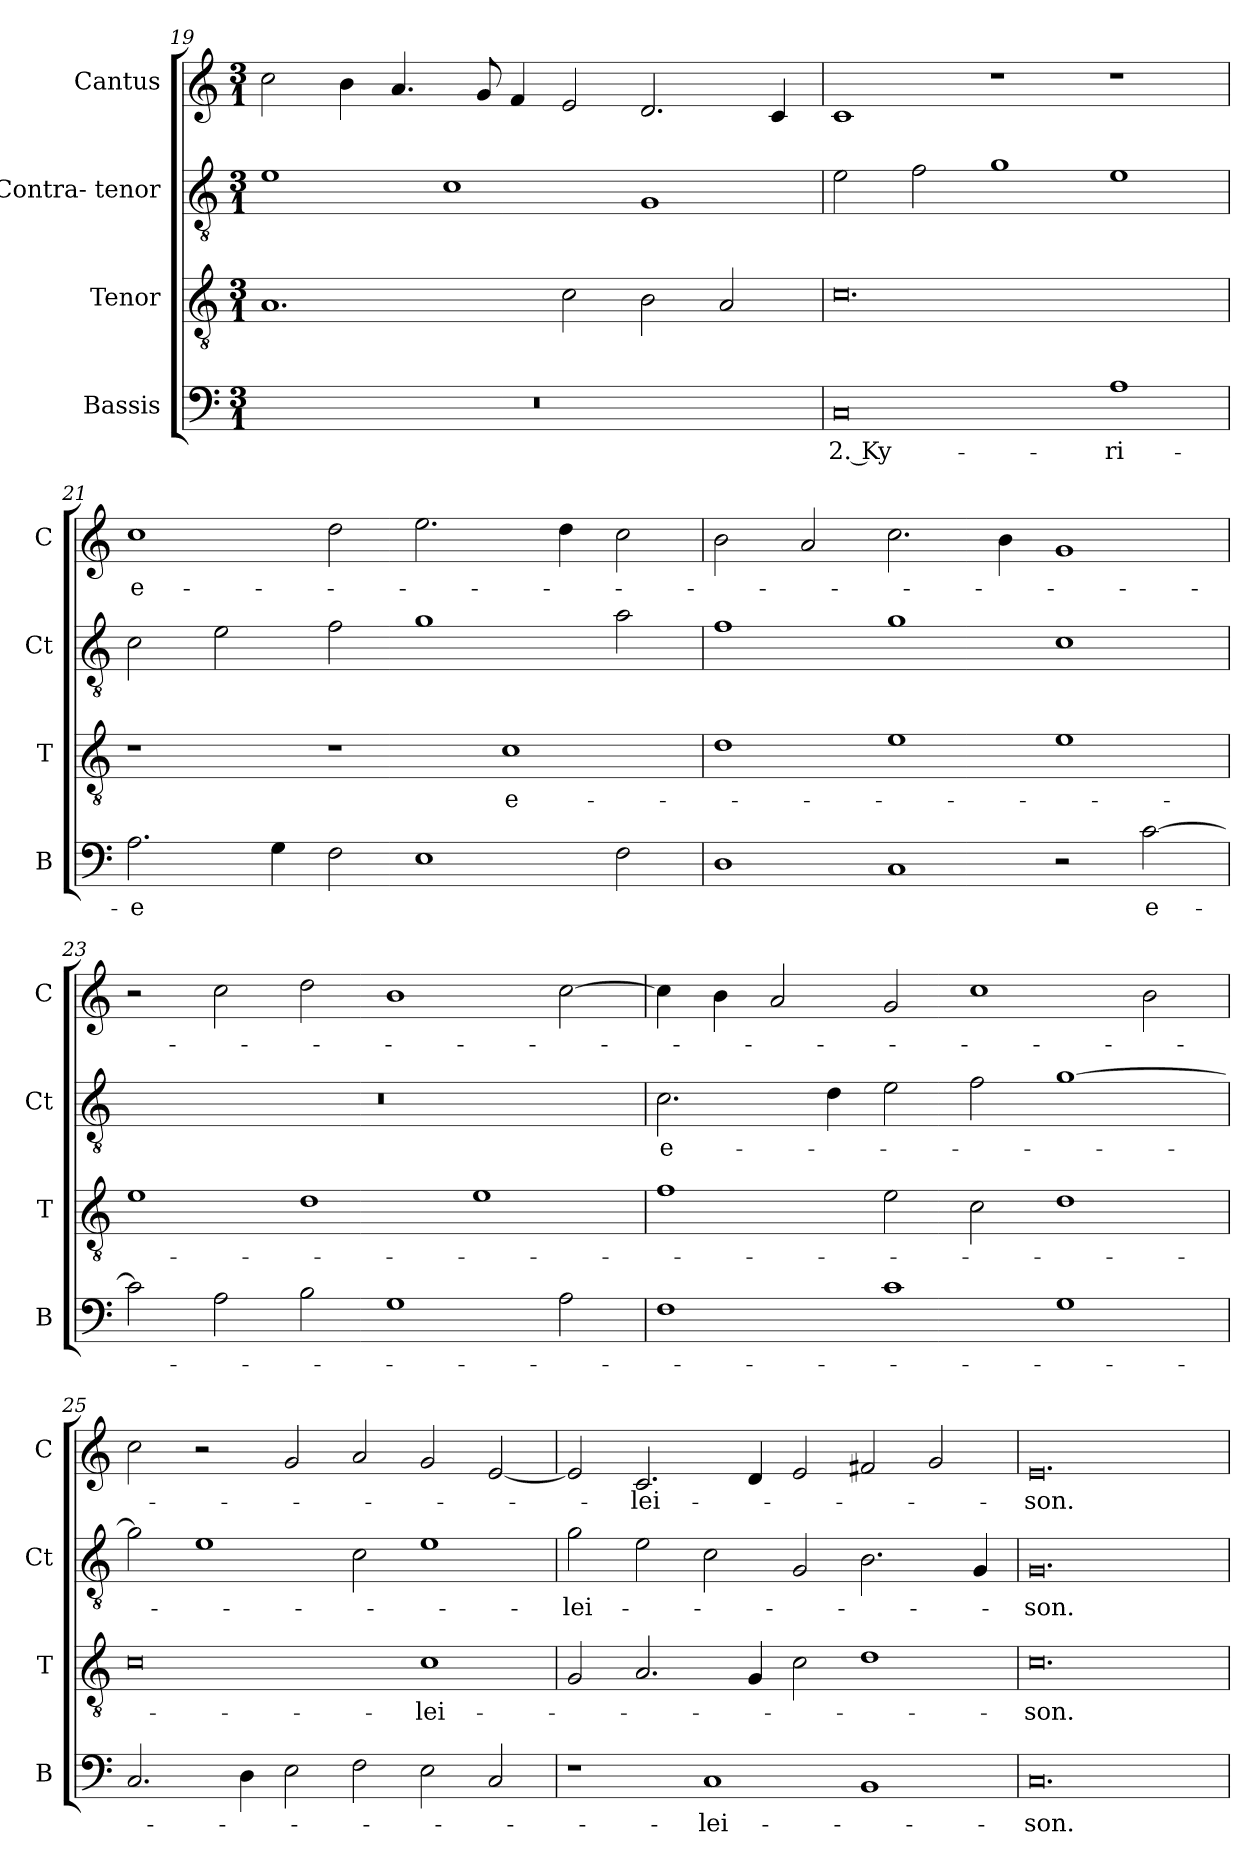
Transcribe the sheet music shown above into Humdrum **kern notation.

**kern	**text	**kern	**text	**kern	**text	**kern	**text
*part4	*part4	*part3	*part3	*part2	*part2	*part1	*part1
*staff4	*staff4	*staff3	*staff3	*staff2	*staff2	*staff1	*staff1
*I"Bassis	*	*I"Tenor	*	*I"Contra- tenor	*	*I"Cantus	*
*I'B	*	*I'T	*	*I'Ct	*	*I'C	*
*clefF4	*	*clefGv2	*	*clefGv2	*	*clefG2	*
*k[]	*	*k[]	*	*k[]	*	*k[]	*
*C:	*	*C:	*	*C:	*	*C:	*
*M3/1	*	*M3/1	*	*M3/1	*	*M3/1	*
=19	=19	=19	=19	=19	=19	=19	=19
0.r	.	1.A	.	1e	.	2cc\	.
.	.	.	.	.	.	4b\	.
.	.	.	.	.	.	4.a/	.
.	.	.	.	1c	.	.	.
.	.	.	.	.	.	8g/	.
.	.	.	.	.	.	4f/	.
.	.	2c\	.	.	.	2e/	.
.	.	2B\	.	1G	.	2.d/	.
.	.	2A/	.	.	.	.	.
.	.	.	.	.	.	4c/	.
=20	=20	=20	=20	=20	=20	=20	=20
!	!LO:LY:b	!	!	!	!	!	!
0C	2. Ky-	0.c	.	2e\	.	1c	.
.	.	.	.	2f\	.	.	.
.	.	.	.	1g	.	1r	.
!	!LO:LY:b	!	!	!	!	!	!
1A	-ri-	.	.	1e	.	1r	.
=21	=21	=21	=21	=21	=21	=21	=21
!	!LO:LY:b	!	!	!	!	!	!LO:LY:b
2.A\	-e	1r	.	2c\	.	1cc	e-
.	.	.	.	2e\	.	.	.
4G\	.	.	.	.	.	.	.
2F\	.	1r	.	2f\	.	2dd\	.
1E	.	.	.	1g	.	2.ee\	.
!	!	!	!LO:LY:b	!	!	!	!
.	.	1c	e-	.	.	.	.
.	.	.	.	.	.	4dd\	.
2F\	.	.	.	2a\	.	2cc\	.
=22	=22	=22	=22	=22	=22	=22	=22
1D	.	1d	.	1f	.	2b\	.
.	.	.	.	.	.	2a/	.
1C	.	1e	.	1g	.	2.cc\	.
.	.	.	.	.	.	4b\	.
2r	.	1e	.	1c	.	1g	.
!	!LO:LY:b	!	!	!	!	!	!
[2c\	e-	.	.	.	.	.	.
=23	=23	=23	=23	=23	=23	=23	=23
2c\]	.	1e	.	0.r	.	2r	.
2A\	.	.	.	.	.	2cc\	.
2B\	.	1d	.	.	.	2dd\	.
1G	.	.	.	.	.	1b	.
.	.	1e	.	.	.	.	.
2A\	.	.	.	.	.	[2cc\	.
!!LO:PB:g=z
=24	=24	=24	=24	=24	=24	=24	=24
!	!	!	!	!	!LO:LY:b	!	!
1F	.	1f	.	2.c\	e-	4cc\]	.
.	.	.	.	.	.	4b\	.
.	.	.	.	.	.	2a/	.
.	.	.	.	4d\	.	.	.
1c	.	2e\	.	2e\	.	2g/	.
.	.	2c\	.	2f\	.	1cc	.
1G	.	1d	.	[1g	.	.	.
.	.	.	.	.	.	2b\	.
=25	=25	=25	=25	=25	=25	=25	=25
2.C/	.	0c	.	2g\]	.	2cc\	.
.	.	.	.	1e	.	2r	.
4D\	.	.	.	.	.	.	.
2E\	.	.	.	.	.	2g/	.
2F\	.	.	.	2c\	.	2a/	.
!	!	!	!LO:LY:b	!	!	!	!
2E\	.	1c	-lei-	1e	.	2g/	.
2C/	.	.	.	.	.	[2e/	.
=26	=26	=26	=26	=26	=26	=26	=26
!	!	!	!	!	!LO:LY:b	!	!
1r	.	2G/	.	2g\	-lei-	2e/]	.
!	!	!	!	!	!	!	!LO:LY:b
.	.	2.A/	.	2e\	.	2.c/	-lei-
!	!LO:LY:b	!	!	!	!	!	!
1C	-lei-	.	.	2c\	.	.	.
.	.	4G/	.	.	.	4d/	.
.	.	2c\	.	2G/	.	2e/	.
1BB	.	1d	.	2.B\	.	2f#/	.
.	.	.	.	.	.	2g/	.
.	.	.	.	4G/	.	.	.
=27	=27	=27	=27	=27	=27	=27	=27
!	!LO:LY:b	!	!LO:LY:b	!	!LO:LY:b	!	!LO:LY:b
0.C	-son.	0.c	-son.	0.G	-son.	0.e	-son.
=!	=!	=!	=!	=!	=!	=!	=!
*-	*-	*-	*-	*-	*-	*-	*-
